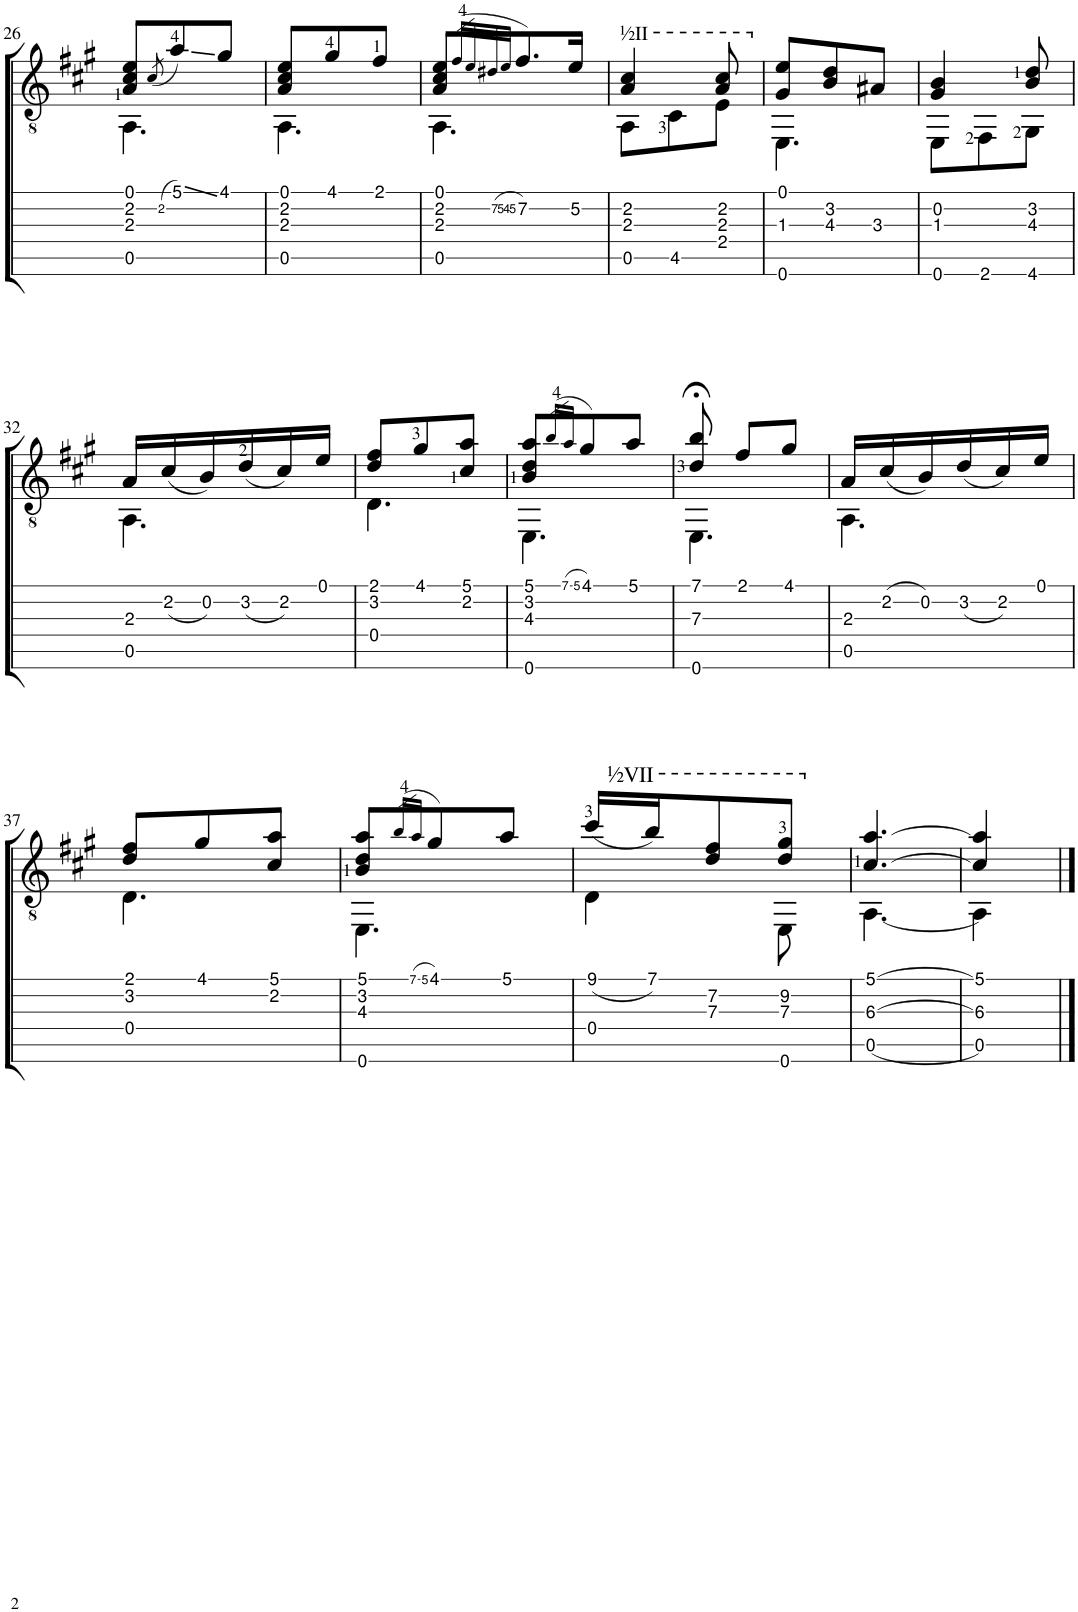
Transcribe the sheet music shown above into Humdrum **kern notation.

**kern	**kern
*part1	*part1
*staff2	*staff1
*I"Gtr	*
!!LO:PB:g=z
*	*clefGv2
*k[f#c#g#]	*k[f#c#g#]
*M3/8	*M3/8
=26	=26
*^	*^
8A\ 8c#\ 8e\L	4.AA	8A/ 8c#/ 8e/L	4.AA\
qc#	.	(<8qc#/	.
8a	.	8a/)	.
8g#J	.	8g#/J	.
=27	=27	=27	=27
8A\ 8c#\ 8e\L	4.AA	8A/ 8c#/ 8e/L	4.AA\
8g#	.	8g#/	.
8f#J	.	8f#/J	.
=28	=28	=28	=28
8A\ 8c#\ 8e\L	4.AA	8A/ 8c#/ 8e/L	4.AA\
qf#	.	(32qf#/LLL	.
qe	.	32qe/	.
qe-	.	32qd#X/	.
qe	.	32qe/JJJ	.
8.f#	.	8.f#/)	.
16eJk	.	16e/Jk	.
=29	=29	=29	=29
!	!	!LO:TX:a:t=½II	!
4A 4c#	8AAL	4A/ 4c#/	8AA\L
.	8C#	.	8C#\
8A 8c#	8EJ	8A/ 8c#/	8E\J
=30	=30	=30	=30
8G#\ 8e\L	4.EE	8G#/ 8e/L	4.EE\
8B\ 8d\	.	8B/ 8d/	.
8A#J	.	8A#X/J	.
=31	=31	=31	=31
4G# 4B	8EEL	4G#/ 4B/	8EE\L
.	8FF#	.	8FF#\
8B 8d	8GG#J	8B/ 8d/	8GG#\J
!!LO:LB:g=z	!!
=32	=32	=32	=32
16ALL	4.AA	16A/LL	4.AA\
16c#	.	(<16c#/	.
16B	.	16B/)	.
16d	.	(<16d/	.
16c#	.	16c#/)	.
16eJJ	.	16e/JJ	.
=33	=33	=33	=33
8d\ 8f#\L	4.D	8d/ 8f#/L	4.D\
8g#	.	8g#/	.
8c#\ 8a\J	.	8c#/ 8a/J	.
=34	=34	=34	=34
8B\ 8d\ 8a\L	4.EE	8B/ 8d/ 8a/L	4.EE\
qb	.	(16qb/LL	.
qa	.	16qa/JJ	.
8g#	.	8g#/)	.
8aJ	.	8a/J	.
=35	=35	=35	=35
8d\ 8b\L	4.EE	8d/;< 8b/;<	4.EE\
8f#	.	8f#/L	.
8g#J	.	8g#/J	.
=36	=36	=36	=36
16ALL	4.AA	16A/LL	4.AA\
16c#	.	(<16c#/	.
16B	.	16B/)	.
16d	.	(<16d/	.
16c#	.	16c#/)	.
16eJJ	.	16e/JJ	.
!!LO:LB:g=z	!!
=37	=37	=37	=37
8d\ 8f#\L	4.D	8d/ 8f#/L	4.D\
8g#	.	8g#/	.
8c#\ 8a\J	.	8c#/ 8a/J	.
=38	=38	=38	=38
8B\ 8d\ 8a\L	4.EE	8B/ 8d/ 8a/L	4.EE\
qb	.	(16qb/LL	.
qa	.	16qa/JJ	.
8g#	.	8g#/)	.
8aJ	.	8a/J	.
=39	=39	=39	=39
!	!	!LO:TX:a:t=½VII	!
16cc#LL	4D	(<16cc#/LL	4D\
16bJ	.	16b/J)	.
8d\ 8f#\	.	8d/ 8f#/	.
8d\ 8g#\J	8EE	8d/ 8g#/J	8EE\
=40	=40	=40	=40
[>4.c# [>4.a	[<4.AA	[>4.c#/ [>4.a/	[<4.AA\
=41	=41	=41	=41
4c#] 4a]	4AA]	4c#/] 4a/]	4AA\]
*v	*v	*	*
*	*v	*v
==	==
*-	*-
